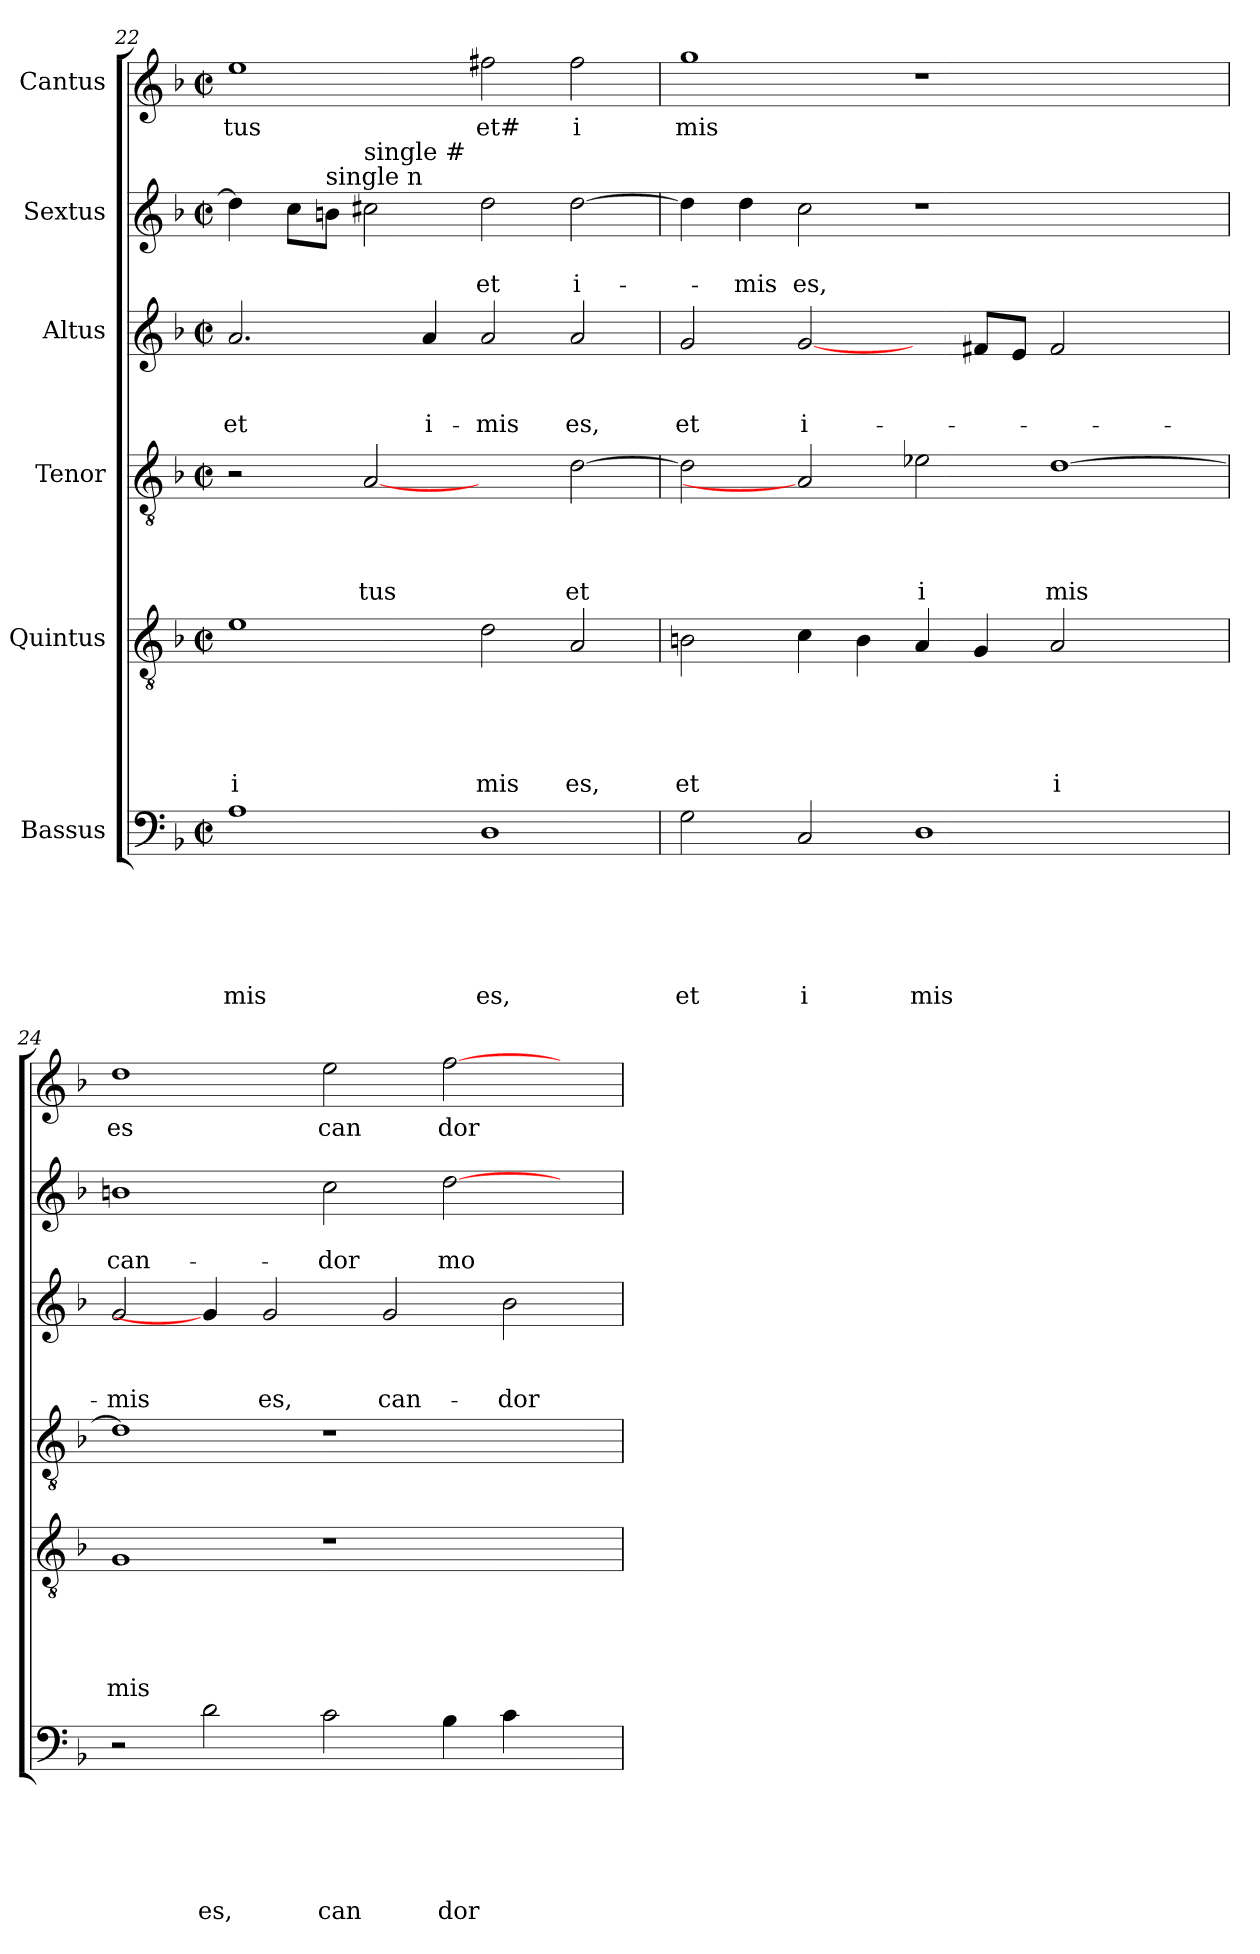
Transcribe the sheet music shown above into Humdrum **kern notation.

**kern	**text	**text	**text	**text	**text	**text	**kern	**text	**text	**text	**text	**text	**kern	**text	**text	**text	**text	**kern	**text	**text	**text	**kern	**text	**text	**kern	**text
*part6	*part6	*part6	*part6	*part6	*part6	*part6	*part5	*part5	*part5	*part5	*part5	*part5	*part4	*part4	*part4	*part4	*part4	*part3	*part3	*part3	*part3	*part2	*part2	*part2	*part1	*part1
*staff6	*staff6	*staff6	*staff6	*staff6	*staff6	*staff6	*staff5	*staff5	*staff5	*staff5	*staff5	*staff5	*staff4	*staff4	*staff4	*staff4	*staff4	*staff3	*staff3	*staff3	*staff3	*staff2	*staff2	*staff2	*staff1	*staff1
*I"Bassus	*	*	*	*	*	*	*I"Quintus	*	*	*	*	*	*I"Tenor	*	*	*	*	*I"Altus	*	*	*	*I"Sextus	*	*	*I"Cantus	*
*clefF4	*	*	*	*	*	*	*clefGv2	*	*	*	*	*	*clefGv2	*	*	*	*	*clefG2	*	*	*	*clefG2	*	*	*clefG2	*
*k[b-]	*	*	*	*	*	*	*k[b-]	*	*	*	*	*	*k[b-]	*	*	*	*	*k[b-]	*	*	*	*k[b-]	*	*	*k[b-]	*
*F:	*	*	*	*	*	*	*F:	*	*	*	*	*	*F:	*	*	*	*	*F:	*	*	*	*F:	*	*	*F:	*
*M2/2	*	*	*	*	*	*	*M2/2	*	*	*	*	*	*M2/2	*	*	*	*	*M2/2	*	*	*	*M2/2	*	*	*M2/2	*
*met(c|)	*	*	*	*	*	*	*met(c|)	*	*	*	*	*	*met(c|)	*	*	*	*	*met(c|)	*	*	*	*met(c|)	*	*	*met(c|)	*
=22	=22	=22	=22	=22	=22	=22	=22	=22	=22	=22	=22	=22	=22	=22	=22	=22	=22	=22	=22	=22	=22	=22	=22	=22	=22	=22
!	!	!	!	!	!	!LO:LY:b	!	!	!	!	!	!LO:LY:b	!	!	!	!	!	!	!	!	!LO:LY:b	!	!	!	!	!LO:LY:b
1A	.	.	.	.	.	mis	1e	.	.	.	.	i	2r	.	.	.	.	2.a/	.	.	et	4dd\]	.	.	1ee	tus
.	.	.	.	.	.	.	.	.	.	.	.	.	.	.	.	.	.	.	.	.	.	8cc\L	.	.	.	.
!	!	!	!	!	!	!	!	!	!	!	!	!	!	!	!	!	!	!	!	!	!	!LO:TX:a:t=single n	!	!	!	!
.	.	.	.	.	.	.	.	.	.	.	.	.	.	.	.	.	.	.	.	.	.	8b\J	.	.	.	.
!	!	!	!	!	!	!	!	!	!	!	!	!	!	!	!	!	!	!	!	!	!	!LO:TX:a:t=single #	!	!	!	!
!	!	!	!	!	!	!	!	!	!	!	!	!	!	!	!	!	!LO:LY:b	!	!	!	!	!	!	!	!	!
.	.	.	.	.	.	.	.	.	.	.	.	.	[2A	.	.	.	tus	.	.	.	.	2cc#\	.	.	.	.
!	!	!	!	!	!	!	!	!	!	!	!	!	!	!	!	!	!	!	!	!	!LO:LY:b	!	!	!	!	!
.	.	.	.	.	.	.	.	.	.	.	.	.	.	.	.	.	.	4a/	.	.	i-	.	.	.	.	.
!	!	!	!	!	!	!LO:LY:b	!	!	!	!	!	!LO:LY:b	!	!	!	!	!	!	!	!	!LO:LY:b	!	!	!LO:LY:b	!	!LO:LY:b
1D	.	.	.	.	.	es,	2d\	.	.	.	.	mis	2ryy	.	.	.	.	2a/	.	.	-mis	2dd\	.	et	2ff#X\	et#
!	!	!	!	!	!	!	!	!	!	!	!	!LO:LY:b	!	!	!	!	!LO:LY:b	!	!	!	!LO:LY:b	!	!	!LO:LY:b	!	!LO:LY:b
.	.	.	.	.	.	.	2A/	.	.	.	.	es,	[>2d\	.	.	.	et	2a/	.	.	es,	[>2dd\	.	i-	2ff#\	i
=23	=23	=23	=23	=23	=23	=23	=23	=23	=23	=23	=23	=23	=23	=23	=23	=23	=23	=23	=23	=23	=23	=23	=23	=23	=23	=23
!	!	!	!	!	!	!LO:LY:b	!	!	!	!	!	!LO:LY:b	!	!	!	!	!	!	!	!	!LO:LY:b	!	!	!	!	!LO:LY:b
2G\	.	.	.	.	.	et	2Bn\	.	.	.	.	et	2d\]	.	.	.	.	2g/	.	.	et	4dd\]	.	.	1gg	mis
!	!	!	!	!	!	!	!	!	!	!	!	!	!	!	!	!	!	!	!	!	!	!	!	!LO:LY:b	!	!
.	.	.	.	.	.	.	.	.	.	.	.	.	.	.	.	.	.	.	.	.	.	4dd\	.	-mis	.	.
!	!	!	!	!	!	!LO:LY:b	!	!	!	!	!	!	!	!	!	!	!	!	!	!	!LO:LY:b	!	!	!LO:LY:b	!	!
2C/	.	.	.	.	.	i	4c\	.	.	.	.	.	2A]	.	.	.	.	[2g/	.	.	i-	2cc\	.	es,	.	.
.	.	.	.	.	.	.	4B\	.	.	.	.	.	.	.	.	.	.	.	.	.	.	.	.	.	.	.
!	!	!	!	!	!	!LO:LY:b	!	!	!	!	!	!	!	!	!	!	!LO:LY:b	!	!	!	!	!	!	!	!	!
1D	.	.	.	.	.	mis	4A/	.	.	.	.	.	2e-X\	.	.	.	i	4ryy	.	.	.	1r	.	.	1r	.
.	.	.	.	.	.	.	4G/	.	.	.	.	.	.	.	.	.	.	8f#X/L	.	.	.	.	.	.	.	.
.	.	.	.	.	.	.	.	.	.	.	.	.	.	.	.	.	.	8e/J	.	.	.	.	.	.	.	.
!	!	!	!	!	!	!	!	!	!	!	!	!LO:LY:b	!	!	!	!	!LO:LY:b	!	!	!	!	!	!	!	!	!
.	.	.	.	.	.	.	2A/	.	.	.	.	i	[>1d	.	.	.	mis	2f#/	.	.	.	.	.	.	.	.
2ryy	.	.	.	.	.	.	2ryy	.	.	.	.	.	.	.	.	.	.	2ryy	.	.	.	2ryy	.	.	2ryy	.
=24	=24	=24	=24	=24	=24	=24	=24	=24	=24	=24	=24	=24	=24	=24	=24	=24	=24	=24	=24	=24	=24	=24	=24	=24	=24	=24
!	!	!	!	!	!	!	!	!	!	!	!	!LO:LY:b	!	!	!	!	!	!	!	!	!LO:LY:b	!	!	!LO:LY:b	!	!LO:LY:b
2r	.	.	.	.	.	.	1G	.	.	.	.	mis	1d]	.	.	.	.	2g/	.	.	-mis	1bn	.	can-	1dd	es
!	!	!	!	!	!	!LO:LY:b	!	!	!	!	!	!	!	!	!	!	!	!	!	!	!	!	!	!	!	!
2d\	.	.	.	.	.	es,	.	.	.	.	.	.	.	.	.	.	.	4g/]	.	.	.	.	.	.	.	.
!	!	!	!	!	!	!	!	!	!	!	!	!	!	!	!	!	!	!	!	!	!LO:LY:b	!	!	!	!	!
.	.	.	.	.	.	.	.	.	.	.	.	.	.	.	.	.	.	2g/	.	.	es,	.	.	.	.	.
!	!	!	!	!	!	!LO:LY:b	!	!	!	!	!	!	!	!	!	!	!	!	!	!	!	!	!	!LO:LY:b	!	!LO:LY:b
2c\	.	.	.	.	.	can	1r	.	.	.	.	.	1r	.	.	.	.	.	.	.	.	2cc\	.	-dor	2ee\	can
!	!	!	!	!	!	!	!	!	!	!	!	!	!	!	!	!	!	!	!	!	!LO:LY:b	!	!	!	!	!
.	.	.	.	.	.	.	.	.	.	.	.	.	.	.	.	.	.	2g/	.	.	can-	.	.	.	.	.
!	!	!	!	!	!	!LO:LY:b	!	!	!	!	!	!	!	!	!	!	!	!	!	!	!	!	!	!LO:LY:b	!	!LO:LY:b
4B-\	.	.	.	.	.	dor	.	.	.	.	.	.	.	.	.	.	.	.	.	.	.	[>2dd\	.	mo-	[>2ff\	dor
!	!	!	!	!	!	!	!	!	!	!	!	!	!	!	!	!	!	!	!	!	!LO:LY:b	!	!	!	!	!
4c\	.	.	.	.	.	.	.	.	.	.	.	.	.	.	.	.	.	2b-\	.	.	-dor	.	.	.	.	.
4ryy	.	.	.	.	.	.	4ryy	.	.	.	.	.	4ryy	.	.	.	.	.	.	.	.	4ryy	.	.	4ryy	.
=	=	=	=	=	=	=	=	=	=	=	=	=	=	=	=	=	=	=	=	=	=	=	=	=	=	=
*-	*-	*-	*-	*-	*-	*-	*-	*-	*-	*-	*-	*-	*-	*-	*-	*-	*-	*-	*-	*-	*-	*-	*-	*-	*-	*-
